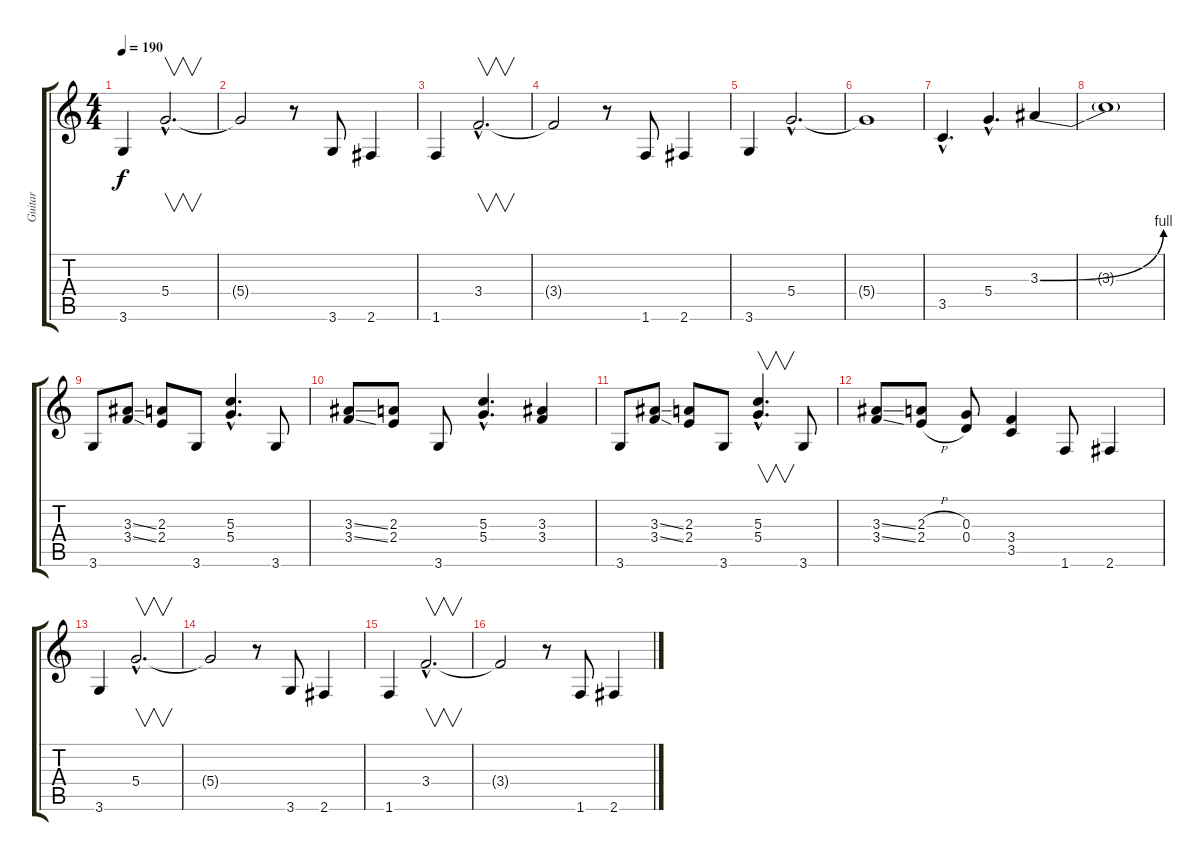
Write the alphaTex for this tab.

\track ("Guitar" "Guitar") {instrument overdrivenguitar}
\staff {score tabs}
\tuning (E4 B3 G3 D3 A2 E2) {hide}
\ts (4 4)
\tempo 190
\clef g2
\ks c
3.6.4{dy f} 5.4{hac}.2{v d} |
5.4{t}.2 r.8 3.6.8 2.6.4 |
1.6.4 3.4{hac}.2{v d} |
3.4{t}.2 r.8 1.6.8 2.6.4 |
3.6.4 5.4{hac}.2{d} |
5.4{t}.1 |
3.5{hac}.4{d} 5.4{hac}.4{d} 3.3{be (bend 0 0 60 4)}.4 |
3.3{t}.1 |
3.6.8 (3.3{ss} 3.4{ss}).8 (2.3 2.4).8 3.6.8 (5.3{hac} 5.4{hac}).4{d} 3.6.8 |
(3.3{ss} 3.4{ss}).8 (2.3 2.4).8 3.6.8 (5.3{hac} 5.4{hac}).4{d} (3.3 3.4).4 |
3.6.8 (3.3{ss} 3.4{ss}).8 (2.3 2.4).8 3.6.8 (5.3{hac} 5.4{hac}).4{v d} 3.6.8 |
(3.3{ss} 3.4{ss}).8 (2.3{h} 2.4{h}).8 (0.3 0.4).8 (3.4 3.5).4 1.6.8 2.6.4 |
3.6.4 5.4{hac}.2{v d} |
5.4{t}.2 r.8 3.6.8 2.6.4 |
1.6.4 3.4{hac}.2{v d} |
3.4{t}.2 r.8 1.6.8 2.6.4
